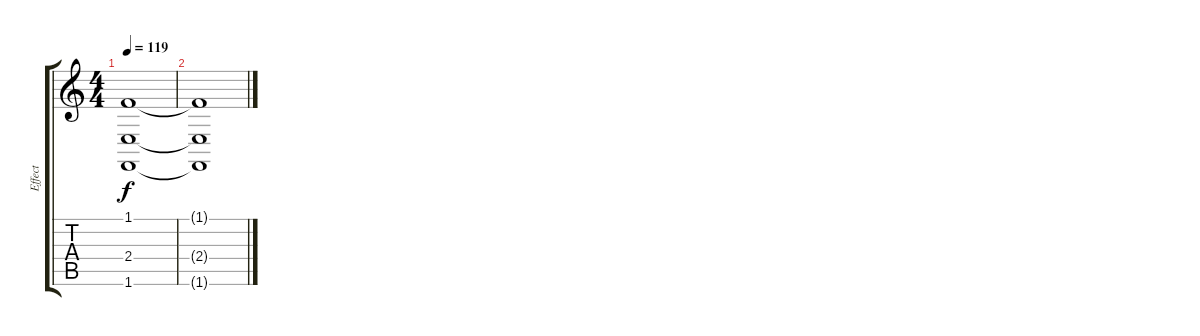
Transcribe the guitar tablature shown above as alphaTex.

\track ("Effect" "Effect") {instrument applause}
\staff {score tabs}
\tuning (E4 B3 G3 D3 A2 E2) {hide}
\ts (4 4)
\tempo 119
\clef g2
\ks c
(1.1 2.4 1.6).1{dy f volume 2} |
(1.1{t} 2.4{t} 1.6{t}).1
